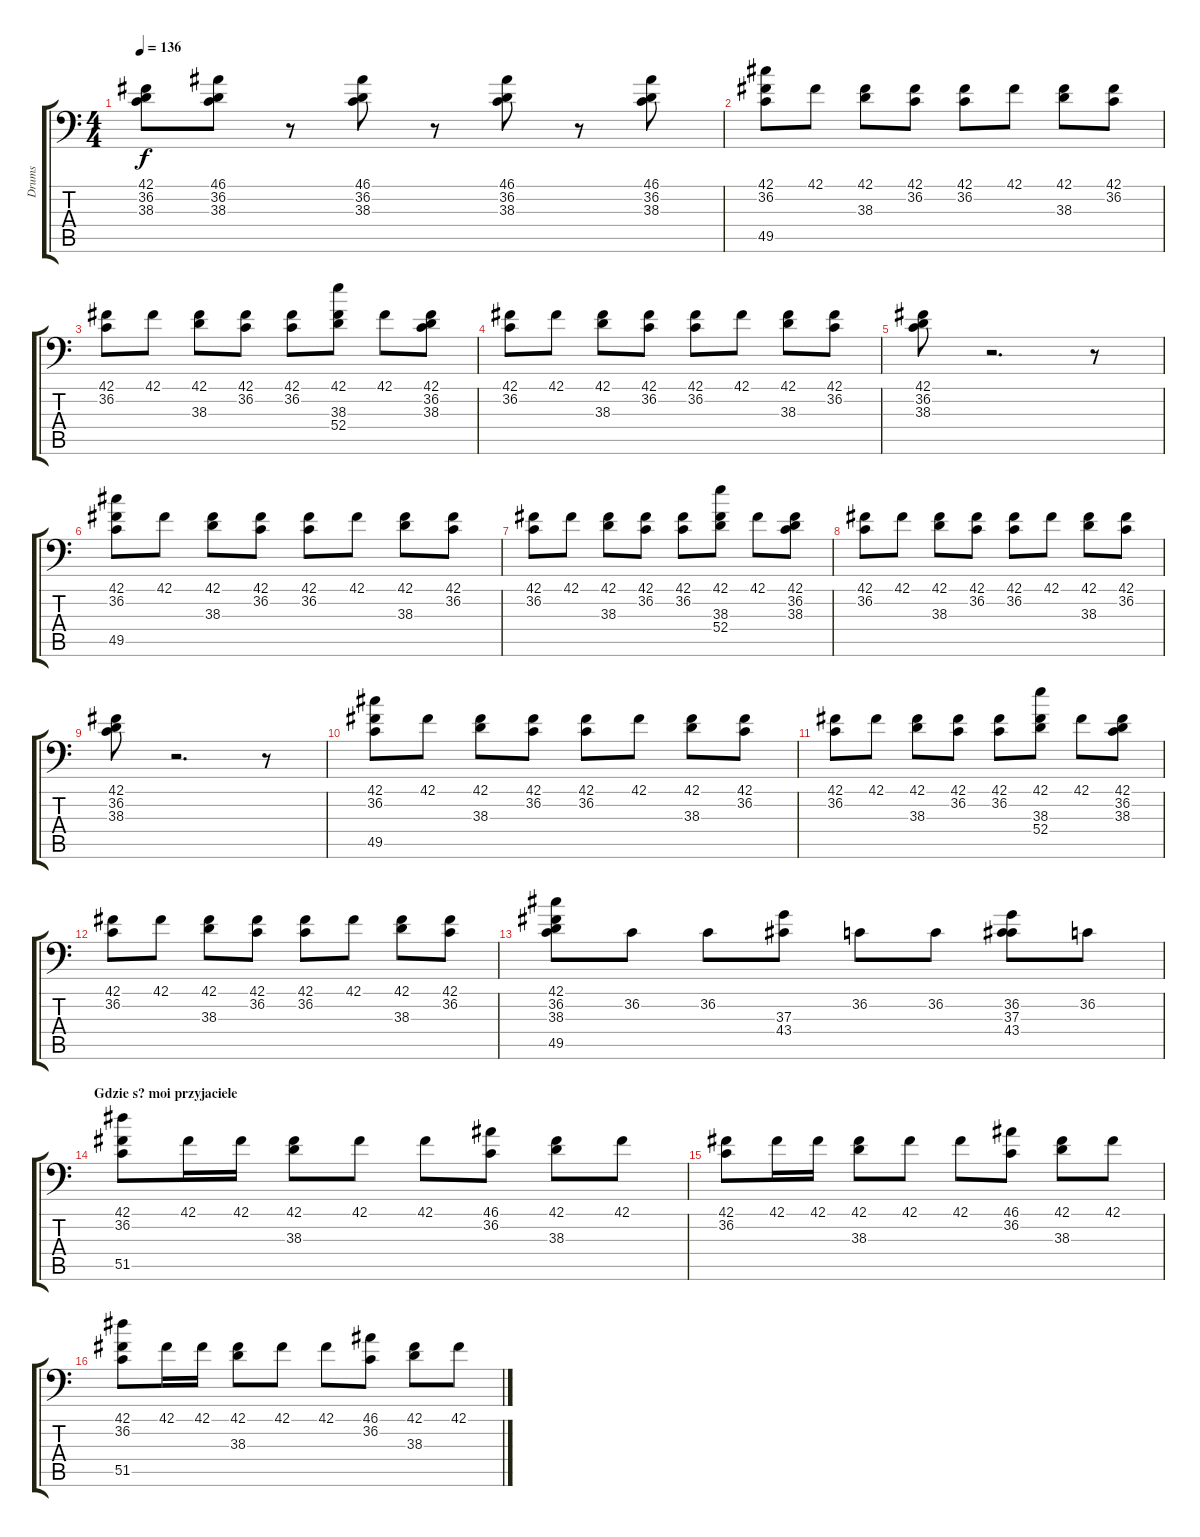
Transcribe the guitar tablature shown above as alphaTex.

\track ("Drums" "Drums") {instrument acousticgrandpiano}
\staff {score tabs}
\tuning (C-1 C-1 C-1 C-1 C-1 C-1) {hide}
\ts (4 4)
\tempo 136
\clef f4
\ks c
(42.1 36.2 38.3).8{dy f} (46.1 36.2 38.3).8 r.8 (46.1 36.2 38.3).8 r.8 (46.1 36.2 38.3).8 r.8 (46.1 36.2 38.3).8 |
(42.1 36.2 49.5).8 42.1.8 (42.1 38.3).8 (42.1 36.2).8 (42.1 36.2).8 42.1.8 (42.1 38.3).8 (42.1 36.2).8 |
(42.1 36.2).8 42.1.8 (42.1 38.3).8 (42.1 36.2).8 (42.1 36.2).8 (42.1 38.3 52.4).8 42.1.8 (42.1 36.2 38.3).8 |
(42.1 36.2).8 42.1.8 (42.1 38.3).8 (42.1 36.2).8 (42.1 36.2).8 42.1.8 (42.1 38.3).8 (42.1 36.2).8 |
(42.1 36.2 38.3).8 r.2{d} r.8 |
(42.1 36.2 49.5).8 42.1.8 (42.1 38.3).8 (42.1 36.2).8 (42.1 36.2).8 42.1.8 (42.1 38.3).8 (42.1 36.2).8 |
(42.1 36.2).8 42.1.8 (42.1 38.3).8 (42.1 36.2).8 (42.1 36.2).8 (42.1 38.3 52.4).8 42.1.8 (42.1 36.2 38.3).8 |
(42.1 36.2).8 42.1.8 (42.1 38.3).8 (42.1 36.2).8 (42.1 36.2).8 42.1.8 (42.1 38.3).8 (42.1 36.2).8 |
(42.1 36.2 38.3).8 r.2{d} r.8 |
(42.1 36.2 49.5).8 42.1.8 (42.1 38.3).8 (42.1 36.2).8 (42.1 36.2).8 42.1.8 (42.1 38.3).8 (42.1 36.2).8 |
(42.1 36.2).8 42.1.8 (42.1 38.3).8 (42.1 36.2).8 (42.1 36.2).8 (42.1 38.3 52.4).8 42.1.8 (42.1 36.2 38.3).8 |
(42.1 36.2).8 42.1.8 (42.1 38.3).8 (42.1 36.2).8 (42.1 36.2).8 42.1.8 (42.1 38.3).8 (42.1 36.2).8 |
(42.1 36.2 38.3 49.5).8 36.2.8 36.2.8 (37.3 43.4).8 36.2.8 36.2.8 (36.2 37.3 43.4).8 36.2.8 |
\section ("" "Gdzie s? moi przyjaciele")
(42.1 36.2 51.5).8 42.1.16 42.1.16 (42.1 38.3).8 42.1.8 42.1.8 (46.1 36.2).8 (42.1 38.3).8 42.1.8 |
(42.1 36.2).8 42.1.16 42.1.16 (42.1 38.3).8 42.1.8 42.1.8 (46.1 36.2).8 (42.1 38.3).8 42.1.8 |
(42.1 36.2 51.5).8 42.1.16 42.1.16 (42.1 38.3).8 42.1.8 42.1.8 (46.1 36.2).8 (42.1 38.3).8 42.1.8
